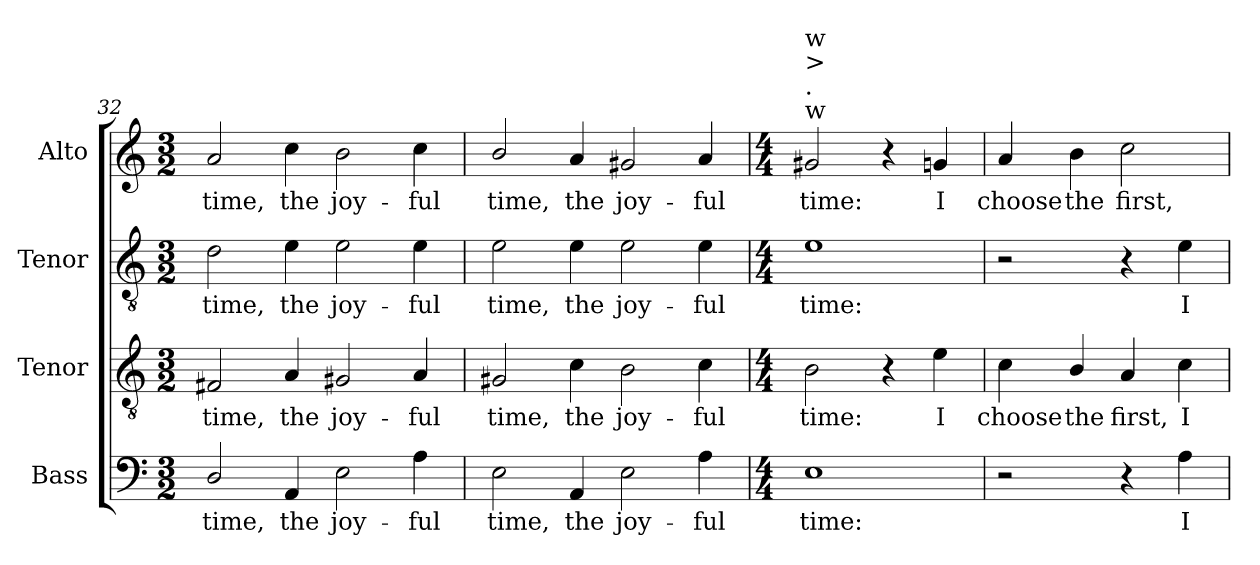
**kern	**text	**kern	**text	**kern	**text	**kern	**text
*part4	*part4	*part3	*part3	*part2	*part2	*part1	*part1
*staff4	*staff4	*staff3	*staff3	*staff2	*staff2	*staff1	*staff1
*I"Bass	*	*I"Tenor	*	*I"Tenor	*	*I"Alto	*
*I'B.	*	*I'T.	*	*I'T.	*	*I'A.	*
*clefF4	*	*clefGv2	*	*clefGv2	*	*clefG2	*
*	*	*ITrd7c12	*	*ITrd7c12	*	*	*
*k[]	*	*k[]	*	*k[]	*	*k[]	*
*C:	*	*C:	*	*C:	*	*C:	*
*M3/2	*	*M3/2	*	*M3/2	*	*M3/2	*
=32	=32	=32	=32	=32	=32	=32	=32
!	!LO:LY:b:color=#000000	!	!	!	!	!	!
!	!	!	!LO:LY:b:color=#000000	!	!	!	!
!	!	!	!	!	!LO:LY:b:color=#000000	!	!
!	!	!	!	!	!	!	!LO:LY:b:color=#000000
2Di/	time,	2FF#Xi/	time,	2Di\	time,	2ai/	time,
!	!LO:LY:b:color=#000000	!	!	!	!	!	!
!	!	!	!LO:LY:b:color=#000000	!	!	!	!
!	!	!	!	!	!LO:LY:b:color=#000000	!	!
!	!	!	!	!	!	!	!LO:LY:b:color=#000000
4AAi/	the	4AAi/	the	4Ei\	the	4cci\	the
!	!LO:LY:b:color=#000000	!	!	!	!	!	!
!	!	!	!LO:LY:b:color=#000000	!	!	!	!
!	!	!	!	!	!LO:LY:b:color=#000000	!	!
!	!	!	!	!	!	!	!LO:LY:b:color=#000000
2Ei\	joy-	2GG#Xi/	joy-	2Ei\	joy-	2bi\	joy-
!	!LO:LY:b:color=#000000	!	!	!	!	!	!
!	!	!	!LO:LY:b:color=#000000	!	!	!	!
!	!	!	!	!	!LO:LY:b:color=#000000	!	!
!	!	!	!	!	!	!	!LO:LY:b:color=#000000
4Ai\	-ful	4AAi/	-ful	4Ei\	-ful	4cci\	-ful
=33	=33	=33	=33	=33	=33	=33	=33
!	!LO:LY:b:color=#000000	!	!	!	!	!	!
!	!	!	!LO:LY:b:color=#000000	!	!	!	!
!	!	!	!	!	!LO:LY:b:color=#000000	!	!
!	!	!	!	!	!	!	!LO:LY:b:color=#000000
2Ei\	time,	2GG#Xi/	time,	2Ei\	time,	2bi/	time,
!	!LO:LY:b:color=#000000	!	!	!	!	!	!
!	!	!	!LO:LY:b:color=#000000	!	!	!	!
!	!	!	!	!	!LO:LY:b:color=#000000	!	!
!	!	!	!	!	!	!	!LO:LY:b:color=#000000
4AAi/	the	4Ci\	the	4Ei\	the	4ai/	the
!	!LO:LY:b:color=#000000	!	!	!	!	!	!
!	!	!	!LO:LY:b:color=#000000	!	!	!	!
!	!	!	!	!	!LO:LY:b:color=#000000	!	!
!	!	!	!	!	!	!	!LO:LY:b:color=#000000
2Ei\	joy-	2BBi\	joy-	2Ei\	joy-	2g#Xi/	joy-
!	!LO:LY:b:color=#000000	!	!	!	!	!	!
!	!	!	!LO:LY:b:color=#000000	!	!	!	!
!	!	!	!	!	!LO:LY:b:color=#000000	!	!
!	!	!	!	!	!	!	!LO:LY:b:color=#000000
4Ai\	-ful	4Ci\	-ful	4Ei\	-ful	4ai/	-ful
!!LO:LB:g=z
=34	=34	=34	=34	=34	=34	=34	=34
*M4/4	*	*M4/4	*	*M4/4	*	*M4/4	*
!	!LO:LY:b:color=#000000	!	!	!	!	!	!
!	!	!	!LO:LY:b:color=#000000	!	!	!	!
!	!	!	!	!	!LO:LY:b:color=#000000	!	!
!	!	!	!	!	!	!LO:TX:a:t=w	!
!	!	!	!	!	!	!LO:TX:t=.	!
!	!	!	!	!	!	!LO:TX:t=>	!
!	!	!	!	!	!	!LO:TX:t=w	!
!	!	!	!	!	!	!	!LO:LY:b:color=#000000
1Ei	time:	2BBi\	time:	1Ei	time:	2g#Xi/	time:
.	.	4r	.	.	.	4r	.
!	!	!	!LO:LY:b:color=#000000	!	!	!	!
!	!	!	!	!	!	!	!LO:LY:b:color=#000000
.	.	4Ei\	I	.	.	4gni/	I
=35	=35	=35	=35	=35	=35	=35	=35
!	!	!	!LO:LY:b:color=#000000	!	!	!	!
!	!	!	!	!	!	!	!LO:LY:b:color=#000000
2r	.	4Ci\	choose	2r	.	4ai/	choose
!	!	!	!LO:LY:b:color=#000000	!	!	!	!
!	!	!	!	!	!	!	!LO:LY:b:color=#000000
.	.	4BBi/	the	.	.	4bi\	the
!	!	!	!LO:LY:b:color=#000000	!	!	!	!
!	!	!	!	!	!	!	!LO:LY:b:color=#000000
4r	.	4AAi/	first,	4r	.	2cci\	first,
!	!LO:LY:b:color=#000000	!	!	!	!	!	!
!	!	!	!LO:LY:b:color=#000000	!	!	!	!
!	!	!	!	!	!LO:LY:b:color=#000000	!	!
4Ai\	I	4Ci\	I	4Ei\	I	.	.
=	=	=	=	=	=	=	=
*-	*-	*-	*-	*-	*-	*-	*-
